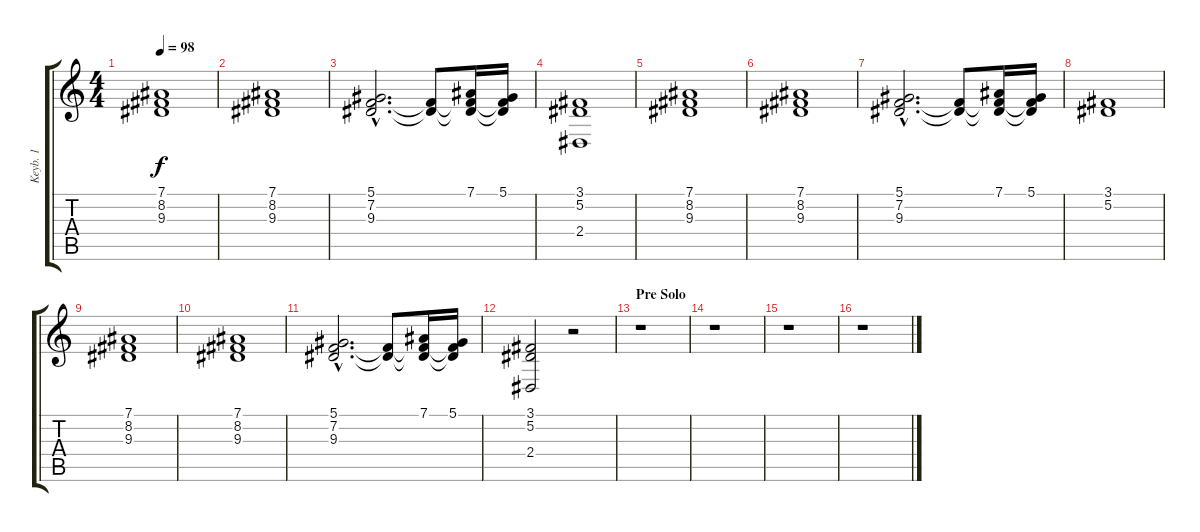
\track ("Keyb. 1" "Keyb. 1") {instrument stringensemble1}
\staff {score tabs}
\tuning (Eb4 Bb3 Gb3 Db3 Ab2 Eb2) {hide}
\ts (4 4)
\tempo 98
\clef g2
\ks c
(7.1 8.2 9.3).1{dy f} |
(7.1 8.2 9.3).1 |
(5.1{hac} 7.2{hac} 9.3{hac}).2{d} (7.2{t} 9.3{t}).8 (7.1 7.2{t} 9.3{t}).16 (5.1 7.2{t} 9.3{t}).16 |
(3.1 5.2 2.4).1 |
(7.1 8.2 9.3).1 |
(7.1 8.2 9.3).1 |
(5.1{hac} 7.2{hac} 9.3{hac}).2{d} (7.2{t} 9.3{t}).8 (7.1 7.2{t} 9.3{t}).16 (5.1 7.2{t} 9.3{t}).16 |
(3.1 5.2).1 |
(7.1 8.2 9.3).1 |
(7.1 8.2 9.3).1 |
(5.1{hac} 7.2{hac} 9.3{hac}).2{d} (7.2{t} 9.3{t}).8 (7.1 7.2{t} 9.3{t}).16 (5.1 7.2{t} 9.3{t}).16 |
(3.1 5.2 2.4).2 r.2 |
\section ("" "Pre Solo")
r.1 |
r.1 |
r.1 |
r.1
